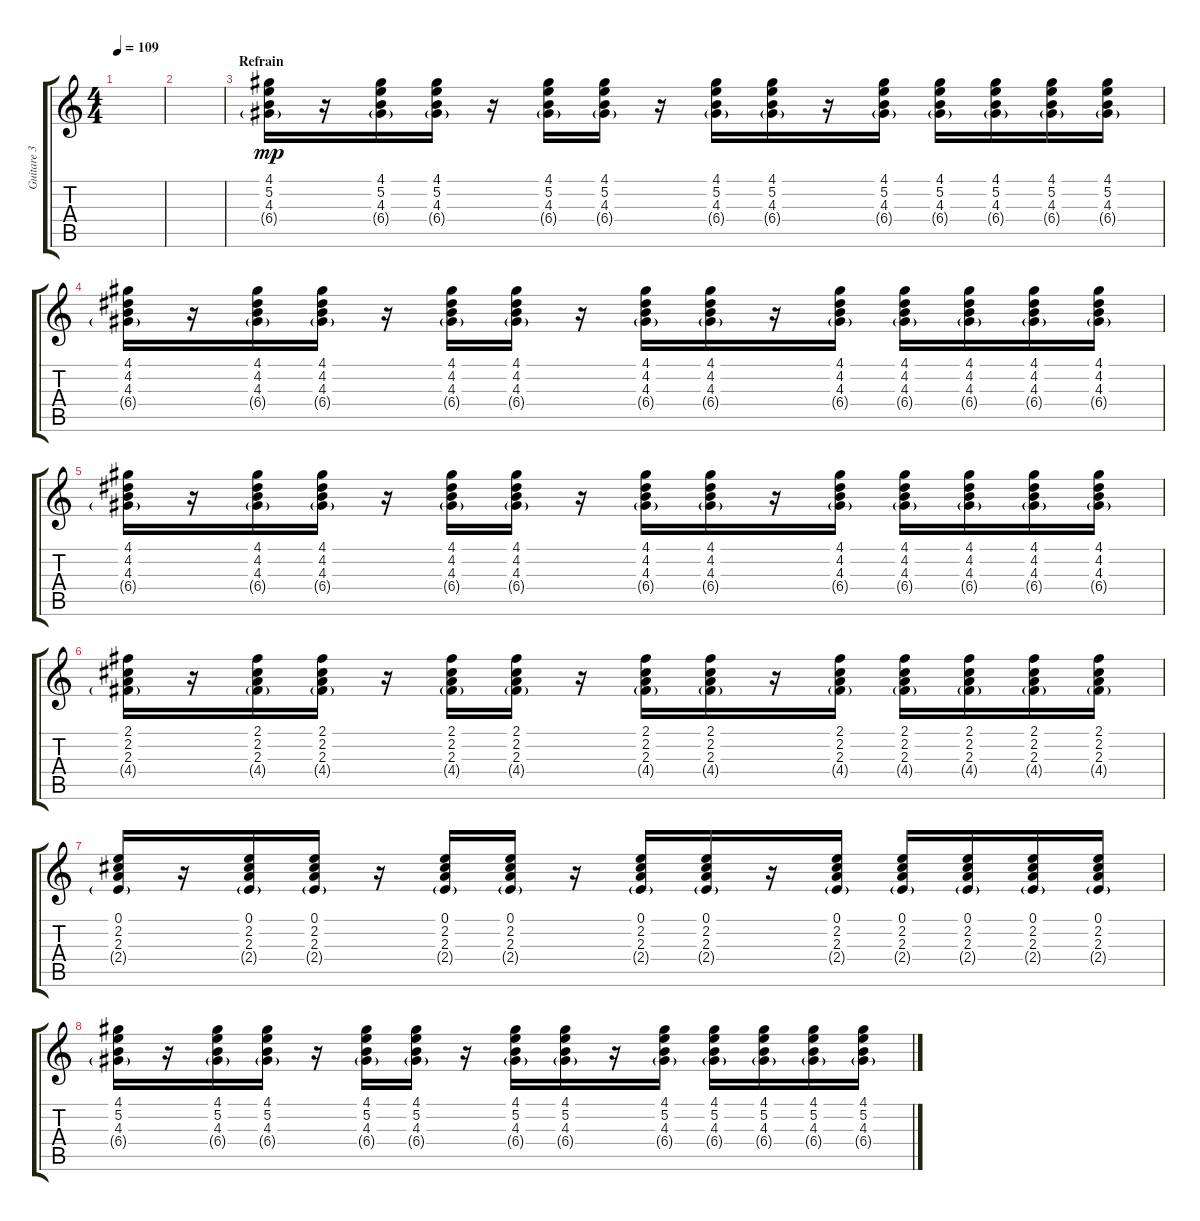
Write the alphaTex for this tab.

\track ("Guitare 3" "Guitare 3") {instrument electricguitarclean}
\staff {score tabs}
\tuning (E4 B3 G3 D3 A2 E2) {hide}
\ts (4 4)
\tempo 109
\clef g2
\ks c
|
|
\section ("" "Refrain")
(4.1 5.2 4.3 6.4{g}).16{dy mp} r.16 (4.1 5.2 4.3 6.4{g}).16 (4.1 5.2 4.3 6.4{g}).16 r.16 (4.1 5.2 4.3 6.4{g}).16 (4.1 5.2 4.3 6.4{g}).16 r.16 (4.1 5.2 4.3 6.4{g}).16 (4.1 5.2 4.3 6.4{g}).16 r.16 (4.1 5.2 4.3 6.4{g}).16 (4.1 5.2 4.3 6.4{g}).16 (4.1 5.2 4.3 6.4{g}).16 (4.1 5.2 4.3 6.4{g}).16 (4.1 5.2 4.3 6.4{g}).16 |
(4.1 4.2 4.3 6.4{g}).16 r.16 (4.1 4.2 4.3 6.4{g}).16 (4.1 4.2 4.3 6.4{g}).16 r.16 (4.1 4.2 4.3 6.4{g}).16 (4.1 4.2 4.3 6.4{g}).16 r.16 (4.1 4.2 4.3 6.4{g}).16 (4.1 4.2 4.3 6.4{g}).16 r.16 (4.1 4.2 4.3 6.4{g}).16 (4.1 4.2 4.3 6.4{g}).16 (4.1 4.2 4.3 6.4{g}).16 (4.1 4.2 4.3 6.4{g}).16 (4.1 4.2 4.3 6.4{g}).16 |
(4.1 4.2 4.3 6.4{g}).16 r.16 (4.1 4.2 4.3 6.4{g}).16 (4.1 4.2 4.3 6.4{g}).16 r.16 (4.1 4.2 4.3 6.4{g}).16 (4.1 4.2 4.3 6.4{g}).16 r.16 (4.1 4.2 4.3 6.4{g}).16 (4.1 4.2 4.3 6.4{g}).16 r.16 (4.1 4.2 4.3 6.4{g}).16 (4.1 4.2 4.3 6.4{g}).16 (4.1 4.2 4.3 6.4{g}).16 (4.1 4.2 4.3 6.4{g}).16 (4.1 4.2 4.3 6.4{g}).16 |
(2.1 2.2 2.3 4.4{g}).16 r.16 (2.1 2.2 2.3 4.4{g}).16 (2.1 2.2 2.3 4.4{g}).16 r.16 (2.1 2.2 2.3 4.4{g}).16 (2.1 2.2 2.3 4.4{g}).16 r.16 (2.1 2.2 2.3 4.4{g}).16 (2.1 2.2 2.3 4.4{g}).16 r.16 (2.1 2.2 2.3 4.4{g}).16 (2.1 2.2 2.3 4.4{g}).16 (2.1 2.2 2.3 4.4{g}).16 (2.1 2.2 2.3 4.4{g}).16 (2.1 2.2 2.3 4.4{g}).16 |
(0.1 2.2 2.3 2.4{g}).16 r.16 (0.1 2.2 2.3 2.4{g}).16 (0.1 2.2 2.3 2.4{g}).16 r.16 (0.1 2.2 2.3 2.4{g}).16 (0.1 2.2 2.3 2.4{g}).16 r.16 (0.1 2.2 2.3 2.4{g}).16 (0.1 2.2 2.3 2.4{g}).16 r.16 (0.1 2.2 2.3 2.4{g}).16 (0.1 2.2 2.3 2.4{g}).16 (0.1 2.2 2.3 2.4{g}).16 (0.1 2.2 2.3 2.4{g}).16 (0.1 2.2 2.3 2.4{g}).16 |
(4.1 5.2 4.3 6.4{g}).16 r.16 (4.1 5.2 4.3 6.4{g}).16 (4.1 5.2 4.3 6.4{g}).16 r.16 (4.1 5.2 4.3 6.4{g}).16 (4.1 5.2 4.3 6.4{g}).16 r.16 (4.1 5.2 4.3 6.4{g}).16 (4.1 5.2 4.3 6.4{g}).16 r.16 (4.1 5.2 4.3 6.4{g}).16 (4.1 5.2 4.3 6.4{g}).16 (4.1 5.2 4.3 6.4{g}).16 (4.1 5.2 4.3 6.4{g}).16 (4.1 5.2 4.3 6.4{g}).16
